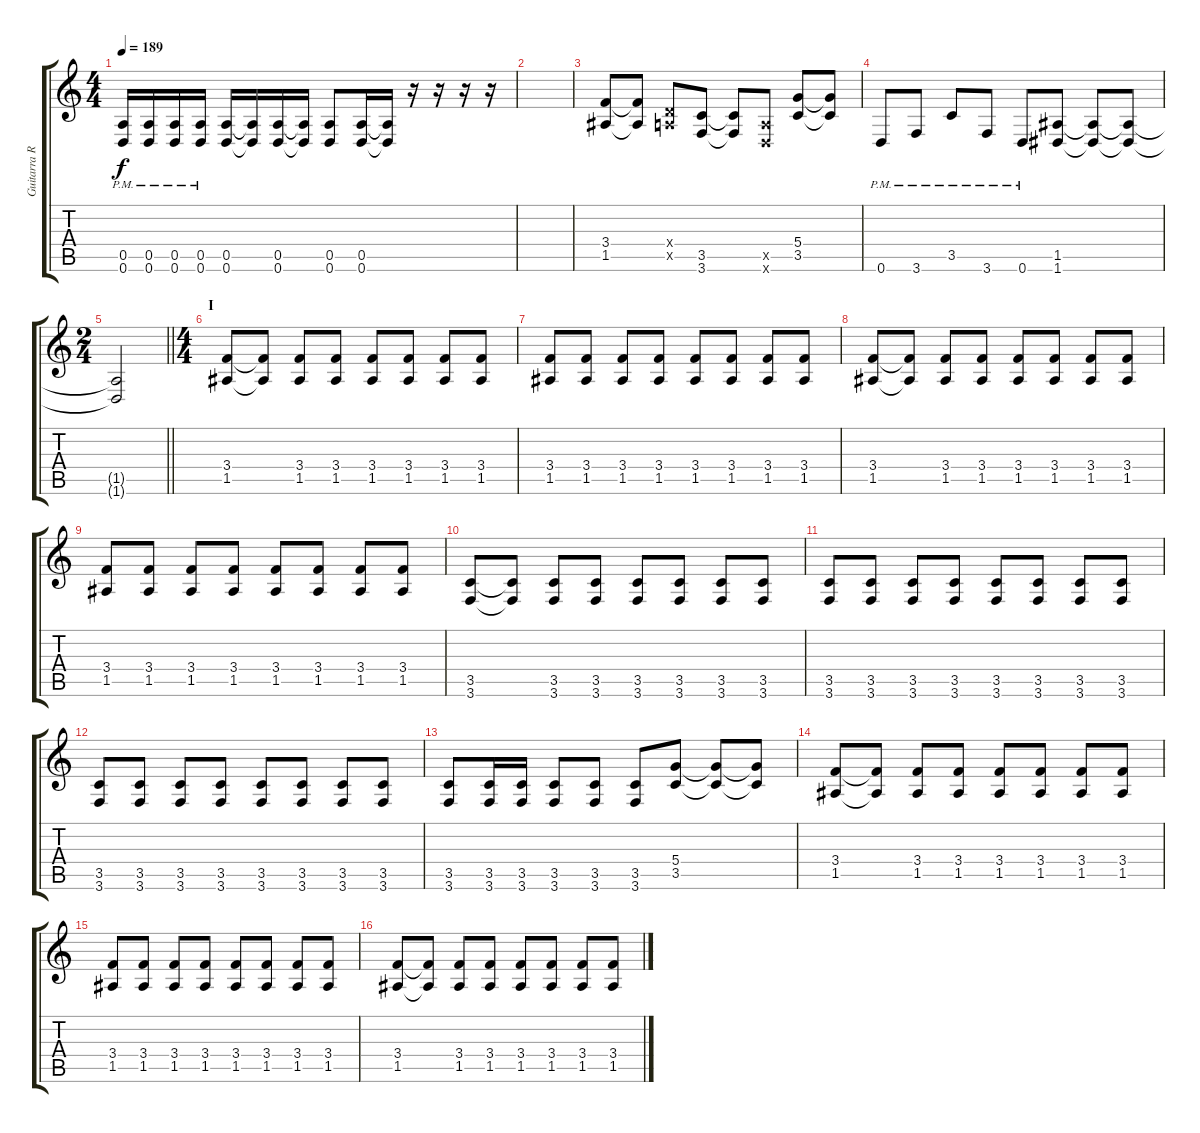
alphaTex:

\track ("Guitarra R1" "Guitarra R") {instrument overdrivenguitar}
\staff {score tabs}
\tuning (E4 B3 G3 D3 A2 D2) {hide}
\ts (4 4)
\tempo 189
\clef g2
\ks c
(0.5{pm} 0.6{pm}).16{dy f} (0.5{pm} 0.6{pm}).16 (0.5{pm} 0.6{pm}).16 (0.5{pm} 0.6{pm}).16 (0.5 0.6).16 (0.5{t} 0.6{t}).16 (0.5 0.6).16 (0.5{t} 0.6{t}).16 (0.5 0.6).8 (0.5 0.6).16 (0.5{t} 0.6{t}).16 r.16 r.16 r.16 r.16 |
|
(3.4 1.5).8 (3.4{t} 1.5{t}).8 (0.4{x} 0.5{x}).8 (3.5 3.6).8 (3.5{t} 3.6{t}).8 (0.5{x} 0.6{x}).8 (5.4 3.5).8 (5.4{t} 3.5{t}).8 |
0.6{pm}.8 3.6{pm}.8 3.5{pm}.8 3.6{pm}.8 0.6{pm}.8 (1.5 1.6).8 (1.5{t} 1.6{t}).8 (1.5{t} 1.6{t}).8 |
\ts (2 4)
\barLineRight lightlight
(1.5{t} 1.6{t}).2 |
\ts (4 4)
\section ("" "I")
(3.4 1.5).8 (3.4{t} 1.5{t}).8 (3.4 1.5).8 (3.4 1.5).8 (3.4 1.5).8 (3.4 1.5).8 (3.4 1.5).8 (3.4 1.5).8 |
(3.4 1.5).8 (3.4 1.5).8 (3.4 1.5).8 (3.4 1.5).8 (3.4 1.5).8 (3.4 1.5).8 (3.4 1.5).8 (3.4 1.5).8 |
(3.4 1.5).8 (3.4{t} 1.5{t}).8 (3.4 1.5).8 (3.4 1.5).8 (3.4 1.5).8 (3.4 1.5).8 (3.4 1.5).8 (3.4 1.5).8 |
(3.4 1.5).8 (3.4 1.5).8 (3.4 1.5).8 (3.4 1.5).8 (3.4 1.5).8 (3.4 1.5).8 (3.4 1.5).8 (3.4 1.5).8 |
(3.5 3.6).8 (3.5{t} 3.6{t}).8 (3.5 3.6).8 (3.5 3.6).8 (3.5 3.6).8 (3.5 3.6).8 (3.5 3.6).8 (3.5 3.6).8 |
(3.5 3.6).8 (3.5 3.6).8 (3.5 3.6).8 (3.5 3.6).8 (3.5 3.6).8 (3.5 3.6).8 (3.5 3.6).8 (3.5 3.6).8 |
(3.5 3.6).8 (3.5 3.6).8 (3.5 3.6).8 (3.5 3.6).8 (3.5 3.6).8 (3.5 3.6).8 (3.5 3.6).8 (3.5 3.6).8 |
(3.5 3.6).8 (3.5 3.6).16 (3.5 3.6).16 (3.5 3.6).8 (3.5 3.6).8 (3.5 3.6).8 (5.4 3.5).8 (5.4{t} 3.5{t}).8 (5.4{t} 3.5{t}).8 |
(3.4 1.5).8 (3.4{t} 1.5{t}).8 (3.4 1.5).8 (3.4 1.5).8 (3.4 1.5).8 (3.4 1.5).8 (3.4 1.5).8 (3.4 1.5).8 |
(3.4 1.5).8 (3.4 1.5).8 (3.4 1.5).8 (3.4 1.5).8 (3.4 1.5).8 (3.4 1.5).8 (3.4 1.5).8 (3.4 1.5).8 |
(3.4 1.5).8 (3.4{t} 1.5{t}).8 (3.4 1.5).8 (3.4 1.5).8 (3.4 1.5).8 (3.4 1.5).8 (3.4 1.5).8 (3.4 1.5).8
